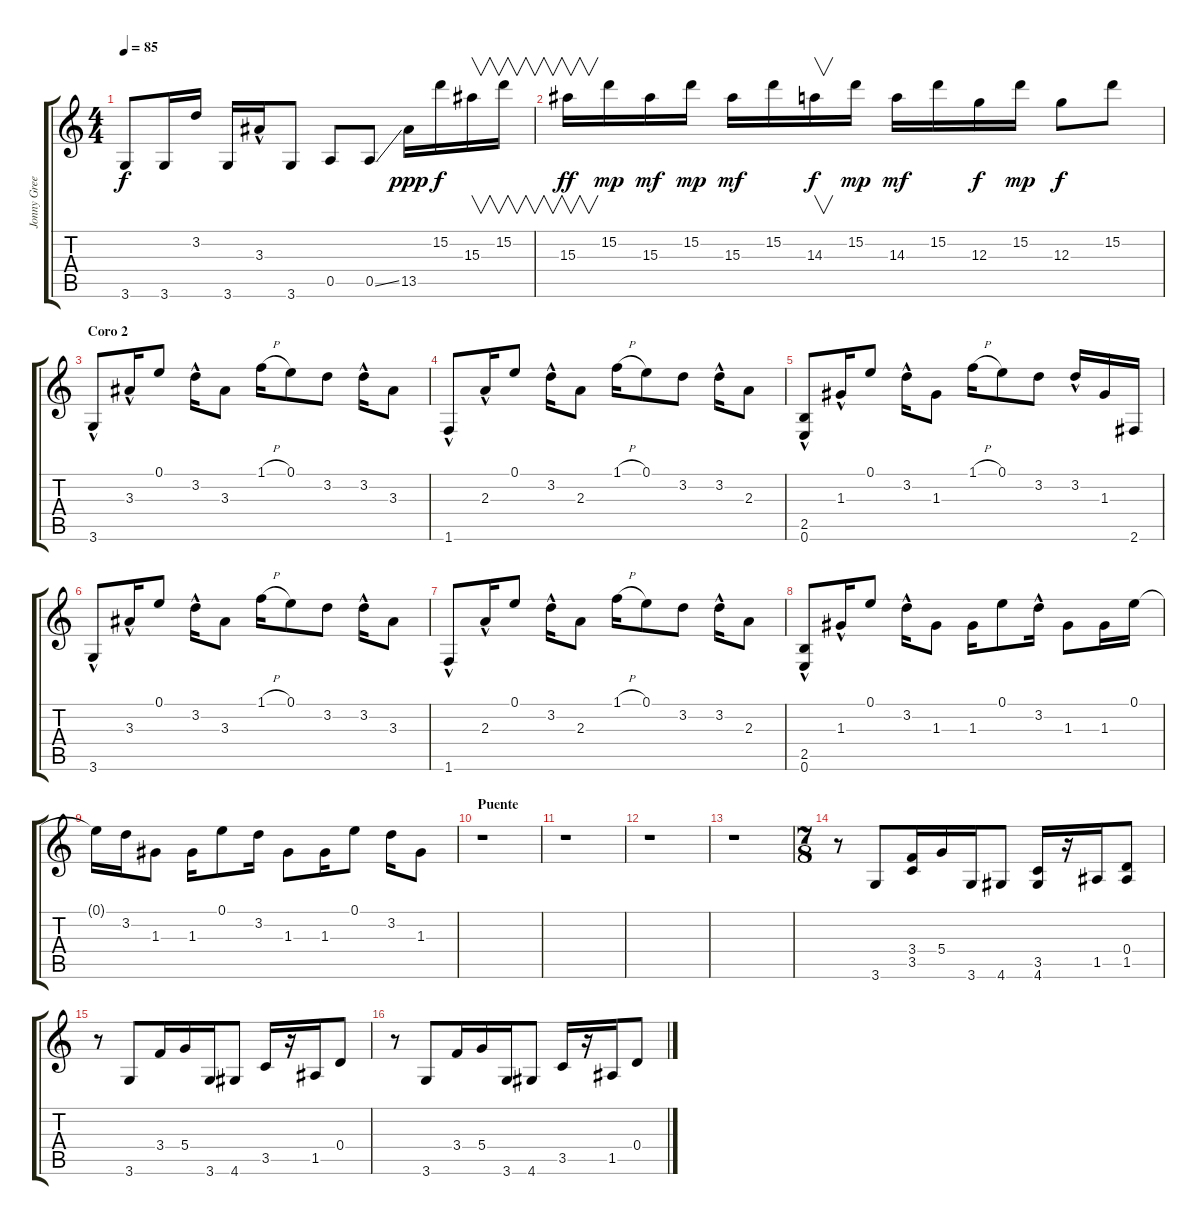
\track ("Jonny Greenwood" "Jonny Gree") {instrument electricguitarjazz}
\staff {score tabs}
\tuning (E4 B3 G3 D3 A2 E2) {hide}
\ts (4 4)
\tempo 85
\clef g2
\ks c
3.6.8{dy f} 3.6.16 3.2.16 3.6.16 3.3{hac}.16 3.6.8 0.5.8 0.5{ss}.8 13.5.16{dy ppp} 15.2.16{dy f} 15.3.16{v} 15.2.16{v} |
15.3.16{v dy ff} 15.2.16{dy mp} 15.3.16{dy mf} 15.2.16{dy mp} 15.3.16{dy mf} 15.2.16 14.3.16{v dy f} 15.2.16{dy mp} 14.3.16{dy mf} 15.2.16 12.3.16{dy f} 15.2.16{dy mp} 12.3.8{dy f} 15.2.8 |
\section ("" "Coro 2")
3.6{hac}.8 3.3{hac}.16 0.1.8 3.2{hac}.16 3.3.8 1.1{h}.16 0.1.8 3.2.8 3.2{hac}.16 3.3.8 |
1.6{hac}.8 2.3{hac}.16 0.1.8 3.2{hac}.16 2.3.8 1.1{h}.16 0.1.8 3.2.8 3.2{hac}.16 2.3.8 |
(2.5{hac} 0.6{hac}).8 1.3{hac}.16 0.1.8 3.2{hac}.16 1.3.8 1.1{h}.16 0.1.8 3.2.8 3.2{hac}.16 1.3.16 2.6.16 |
3.6{hac}.8 3.3{hac}.16 0.1.8 3.2{hac}.16 3.3.8 1.1{h}.16 0.1.8 3.2.8 3.2{hac}.16 3.3.8 |
1.6{hac}.8 2.3{hac}.16 0.1.8 3.2{hac}.16 2.3.8 1.1{h}.16 0.1.8 3.2.8 3.2{hac}.16 2.3.8 |
(2.5{hac} 0.6{hac}).8 1.3{hac}.16 0.1.8 3.2{hac}.16 1.3.8 1.3.16 0.1.8 3.2{hac}.16 1.3.8 1.3.16 0.1.16 |
0.1{t}.16 3.2.16 1.3.8 1.3.16 0.1.8 3.2.16 1.3.8 1.3.16 0.1.8 3.2.16 1.3.8 |
\section ("" "Puente")
r.1{instrument overdrivenguitar} |
r.1 |
r.1 |
r.1 |
\ts (7 8)
r.8{volume 13 instrument electricguitarmuted} 3.6.8 (3.4 3.5).16 5.4.16 3.6.16 4.6.8 (3.5 4.6).16 r.16 1.5.16 (0.4 1.5).8 |
r.8 3.6.8 3.4.16 5.4.16 3.6.16 4.6.8 3.5.16 r.16 1.5.16 0.4.8 |
r.8 3.6.8 3.4.16 5.4.16 3.6.16 4.6.8 3.5.16 r.16 1.5.16 0.4.8
